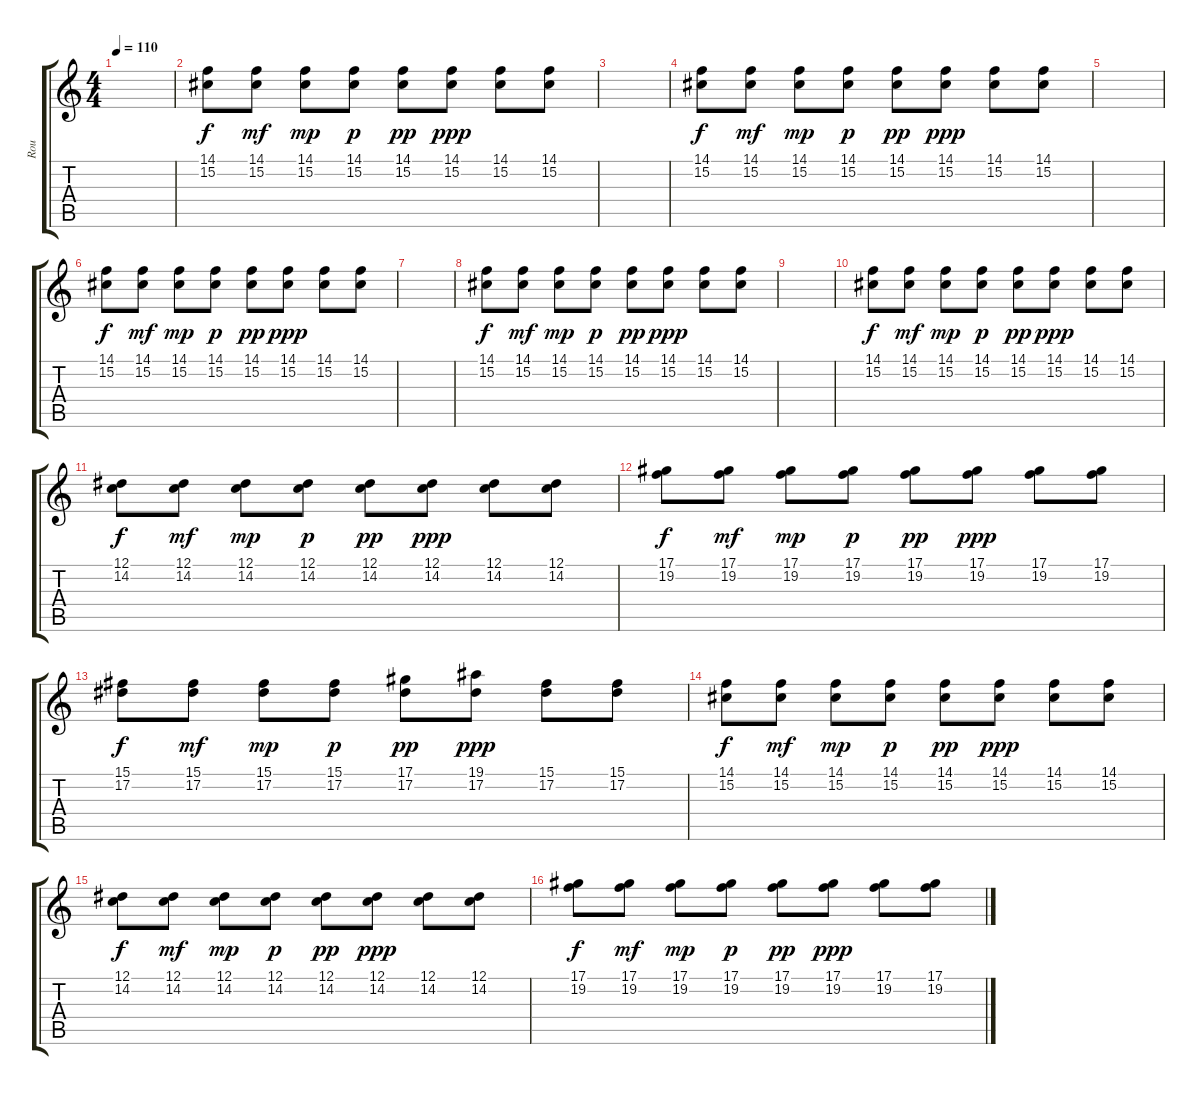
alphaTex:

\track ("Rou" "Rou") {instrument acousticgrandpiano}
\staff {score tabs}
\tuning (Eb4 Bb3 Gb3 Db3 Ab2 Db2) {hide}
\ts (4 4)
\tempo 110
\clef g2
\ks c
|
(14.1 15.2).8 (14.1 15.2).8{dy mf} (14.1 15.2).8{dy mp} (14.1 15.2).8{dy p} (14.1 15.2).8{dy pp} (14.1 15.2).8{dy ppp} (14.1 15.2).8 (14.1 15.2).8 |
|
(14.1 15.2).8{dy f} (14.1 15.2).8{dy mf} (14.1 15.2).8{dy mp} (14.1 15.2).8{dy p} (14.1 15.2).8{dy pp} (14.1 15.2).8{dy ppp} (14.1 15.2).8 (14.1 15.2).8 |
|
(14.1 15.2).8{dy f} (14.1 15.2).8{dy mf} (14.1 15.2).8{dy mp} (14.1 15.2).8{dy p} (14.1 15.2).8{dy pp} (14.1 15.2).8{dy ppp} (14.1 15.2).8 (14.1 15.2).8 |
|
(14.1 15.2).8{dy f} (14.1 15.2).8{dy mf} (14.1 15.2).8{dy mp} (14.1 15.2).8{dy p} (14.1 15.2).8{dy pp} (14.1 15.2).8{dy ppp} (14.1 15.2).8 (14.1 15.2).8 |
|
(14.1 15.2).8{dy f} (14.1 15.2).8{dy mf} (14.1 15.2).8{dy mp} (14.1 15.2).8{dy p} (14.1 15.2).8{dy pp} (14.1 15.2).8{dy ppp} (14.1 15.2).8 (14.1 15.2).8 |
(12.1 14.2).8{dy f} (12.1 14.2).8{dy mf} (12.1 14.2).8{dy mp} (12.1 14.2).8{dy p} (12.1 14.2).8{dy pp} (12.1 14.2).8{dy ppp} (12.1 14.2).8 (12.1 14.2).8 |
(17.1 19.2).8{dy f} (17.1 19.2).8{dy mf} (17.1 19.2).8{dy mp} (17.1 19.2).8{dy p} (17.1 19.2).8{dy pp} (17.1 19.2).8{dy ppp} (17.1 19.2).8 (17.1 19.2).8 |
(15.1 17.2).8{dy f} (15.1 17.2).8{dy mf} (15.1 17.2).8{dy mp} (15.1 17.2).8{dy p} (17.1 17.2).8{dy pp} (19.1 17.2).8{dy ppp} (15.1 17.2).8 (15.1 17.2).8 |
(14.1 15.2).8{dy f} (14.1 15.2).8{dy mf} (14.1 15.2).8{dy mp} (14.1 15.2).8{dy p} (14.1 15.2).8{dy pp} (14.1 15.2).8{dy ppp} (14.1 15.2).8 (14.1 15.2).8 |
(12.1 14.2).8{dy f} (12.1 14.2).8{dy mf} (12.1 14.2).8{dy mp} (12.1 14.2).8{dy p} (12.1 14.2).8{dy pp} (12.1 14.2).8{dy ppp} (12.1 14.2).8 (12.1 14.2).8 |
(17.1 19.2).8{dy f} (17.1 19.2).8{dy mf} (17.1 19.2).8{dy mp} (17.1 19.2).8{dy p} (17.1 19.2).8{dy pp} (17.1 19.2).8{dy ppp} (17.1 19.2).8 (17.1 19.2).8
